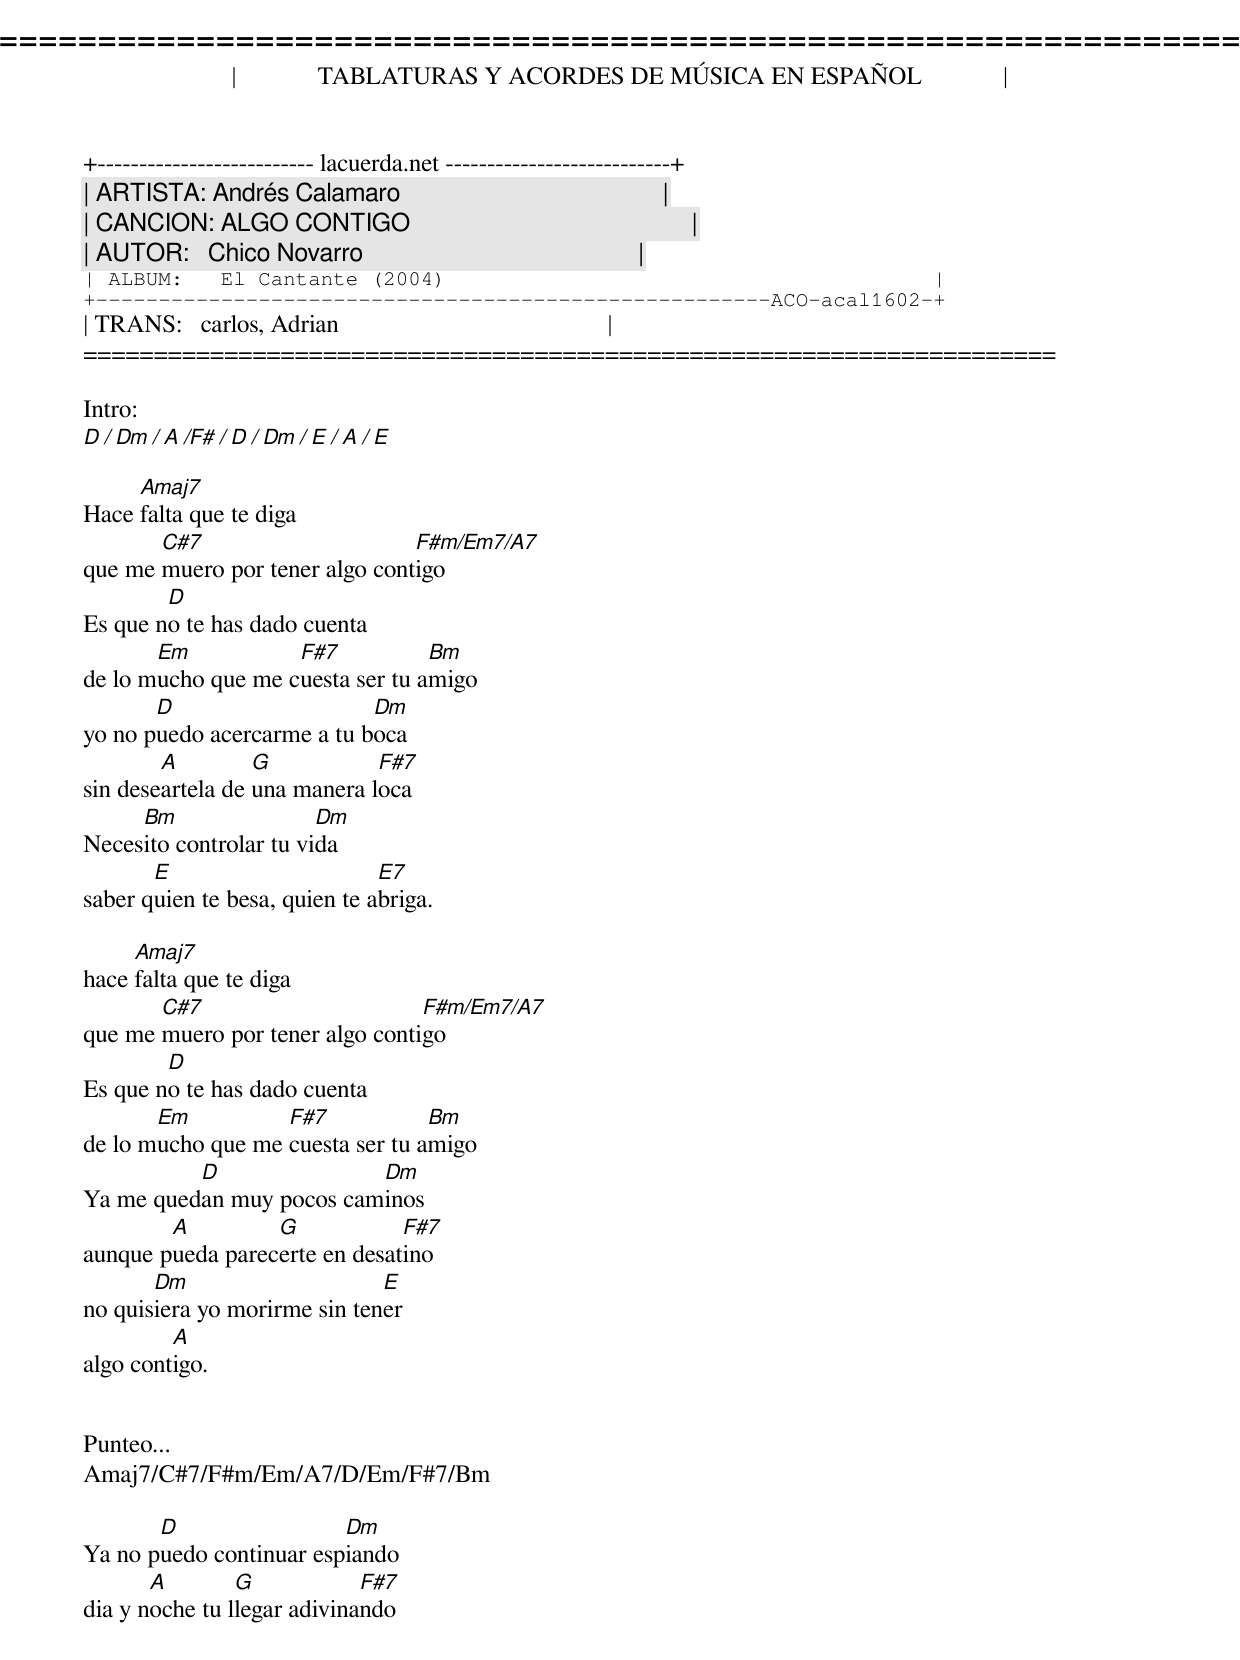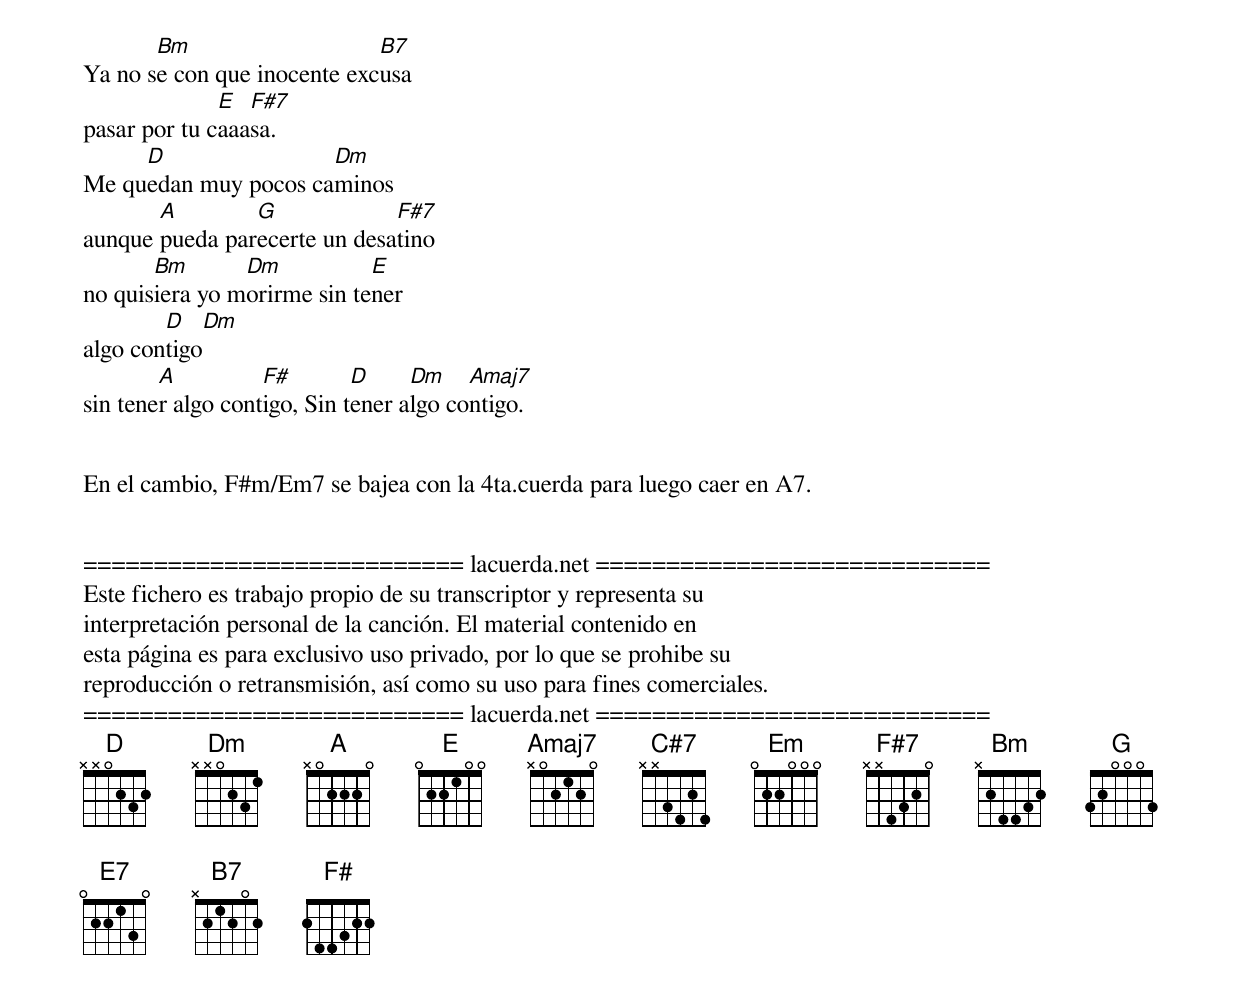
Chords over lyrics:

=====================================================================
|             TABLATURAS Y ACORDES DE MÚSICA EN ESPAÑOL             |
+-------------------------- lacuerda.net ---------------------------+
| ARTISTA: Andrés Calamaro                                          |
| CANCION: ALGO CONTIGO                                             |
| AUTOR:   Chico Novarro                                            |
| ALBUM:   El Cantante (2004)                                       |
+------------------------------------------------------ACO-acal1602-+
| TRANS:   carlos, Adrian                                           |
=====================================================================

Intro:
D / Dm / A /F# / D / Dm / E / A / E

     Amaj7
Hace falta que te diga
       C#7                      F#m/Em7/A7
que me muero por tener algo contigo
        D
Es que no te has dado cuenta
       Em           F#7           Bm
de lo mucho que me cuesta ser tu amigo
       D                    Dm
yo no puedo acercarme a tu boca
        A         G           F#7
sin deseartela de una manera loca
     Bm                 Dm
Necesito controlar tu vida
       E                       E7
saber quien te besa, quien te abriga.

     Amaj7
hace falta que te diga
       C#7                       F#m/Em7/A7
que me muero por tener algo contigo
        D
Es que no te has dado cuenta
       Em          F#7            Bm
de lo mucho que me cuesta ser tu amigo
          D               Dm
Ya me quedan muy pocos caminos
        A         G            F#7
aunque pueda parecerte en desatino
       Dm                     E
no quisiera yo morirme sin tener
         A
algo contigo.


Punteo...
Amaj7/C#7/F#m/Em/A7/D/Em/F#7/Bm

       D                 Dm
Ya no puedo continuar espiando
       A        G            F#7
dia y noche tu llegar adivinando
       Bm                    B7
Ya no se con que inocente excusa
              E  F#7
pasar por tu caaasa.
     D                Dm
Me quedan muy pocos caminos
       A        G             F#7
aunque pueda parecerte un desatino
       Bm       Dm           E
no quisiera yo morirme sin tener
        D    Dm
algo contigo
        A          F#        D     Dm    Amaj7
sin tener algo contigo, Sin tener algo contigo.


En el cambio, F#m/Em7 se bajea con la 4ta.cuerda para luego caer en A7.


=========================== lacuerda.net ============================
Este fichero es trabajo propio de su transcriptor y representa su
interpretación personal de la canción. El material contenido en
esta página es para exclusivo uso privado, por lo que se prohibe su
reproducción o retransmisión, así como su uso para fines comerciales.
=========================== lacuerda.net ============================
